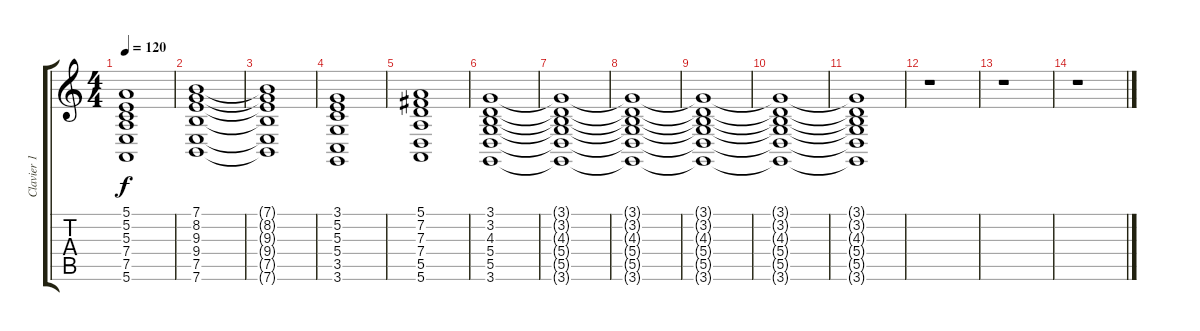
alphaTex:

\track ("Clavier 1" "Clavier 1") {instrument stringensemble1}
\staff {score tabs}
\tuning (E4 B3 G3 D3 A2 E2) {hide}
\ts (4 4)
\tempo 120
\clef g2
\ks c
(5.1{t} 5.2{t} 5.3{t} 7.4{t} 7.5{t} 5.6{t}).1{dy f} |
(7.1 8.2 9.3 9.4 7.5 7.6).1 |
(7.1{t} 8.2{t} 9.3{t} 9.4{t} 7.5{t} 7.6{t}).1 |
(3.1 5.2 5.3 5.4 3.5 3.6).1 |
(5.1 7.2 7.3 7.4 5.5 5.6).1 |
(3.1 3.2 4.3 5.4 5.5 3.6).1 |
(3.1{t} 3.2{t} 4.3{t} 5.4{t} 5.5{t} 3.6{t}).1 |
(3.1{t} 3.2{t} 4.3{t} 5.4{t} 5.5{t} 3.6{t}).1 |
(3.1{t} 3.2{t} 4.3{t} 5.4{t} 5.5{t} 3.6{t}).1 |
(3.1{t} 3.2{t} 4.3{t} 5.4{t} 5.5{t} 3.6{t}).1 |
(3.1{t} 3.2{t} 4.3{t} 5.4{t} 5.5{t} 3.6{t}).1 |
r.1 |
r.1 |
r.1
